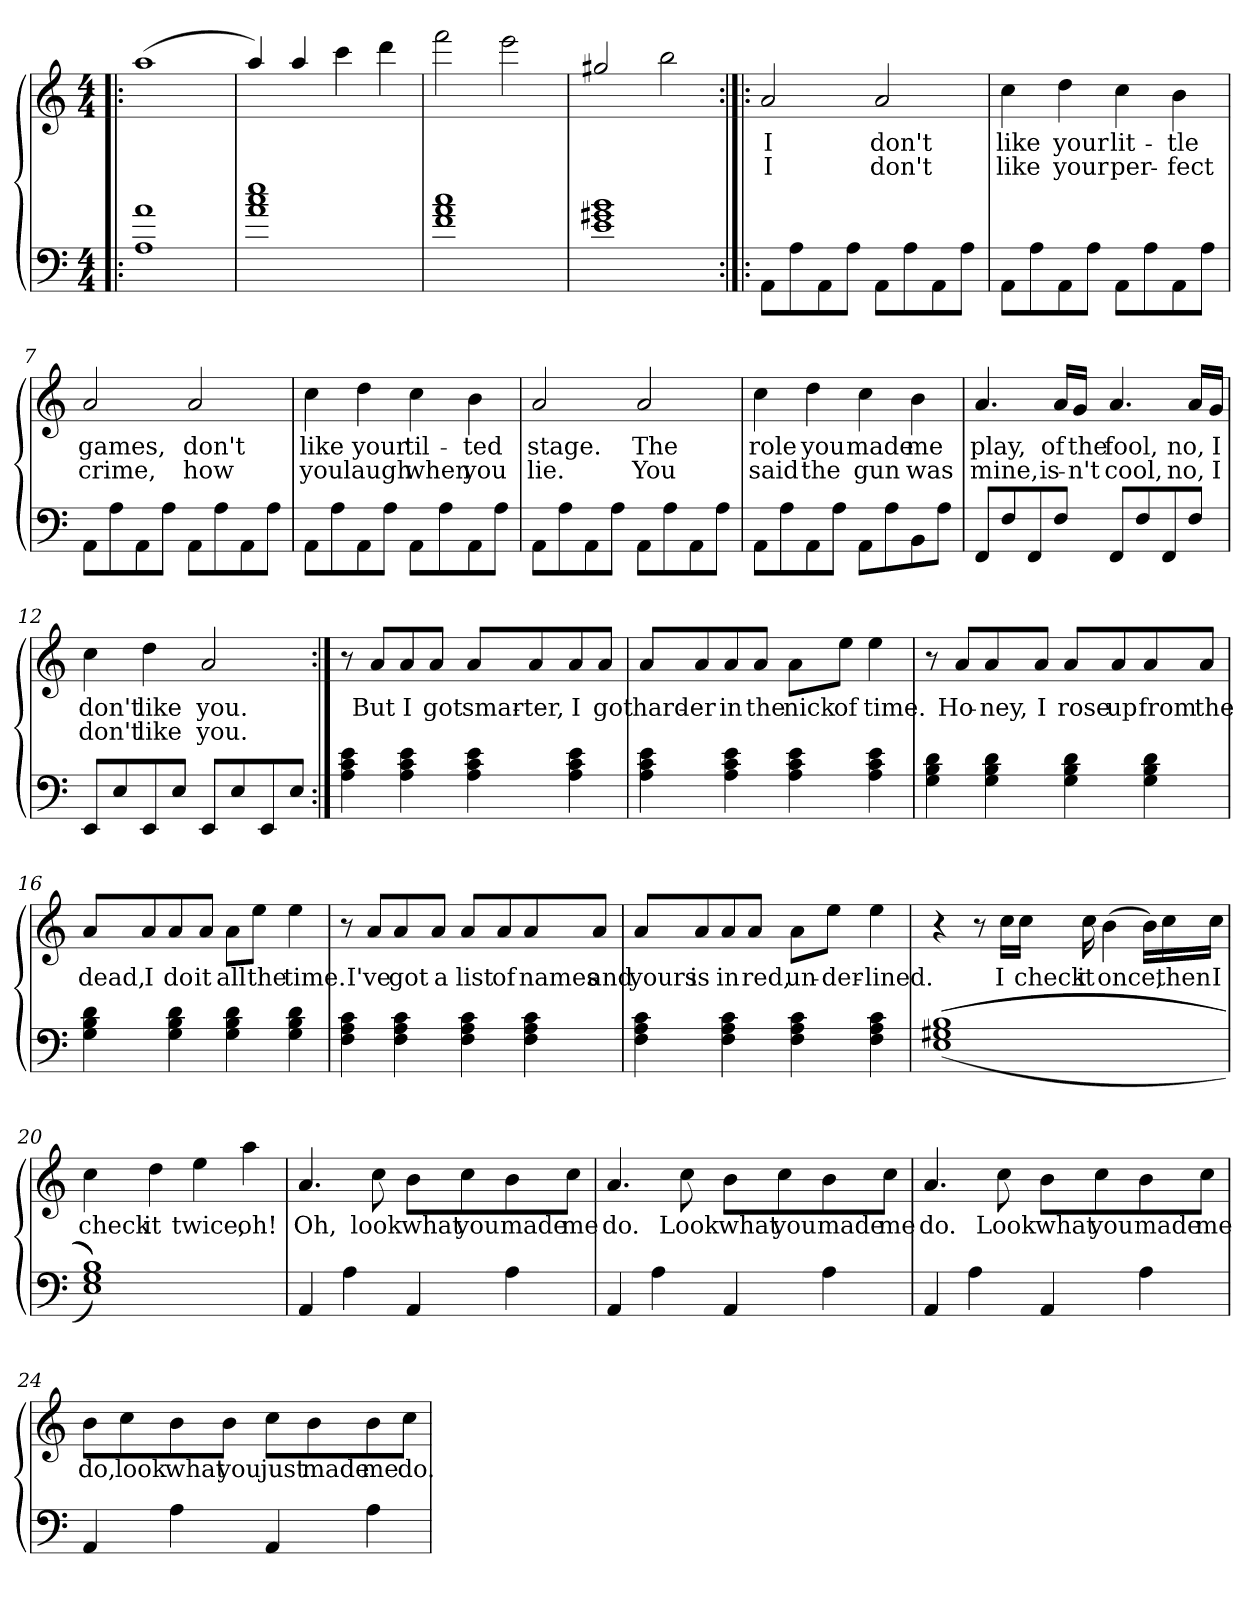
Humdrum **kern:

**kern	**kern	**text	**text	**dynam
*part1	*part1	*part1	*part1	*part1
*staff2	*staff1	*staff1	*staff1	*staff1/2
*clefF4	*clefG2	*	*	*
*k[]	*k[]	*	*	*
*M4/4	*M4/4	*	*	*
=1!|:	=1!|:	=1!|:	=1!|:	=1!|:
!	!	!	!	!LO:DY:a
1A 1a	(1aa	.	.	M.M. = 128
=2	=2	=2	=2	=2
1a 1cc 1ee	4aa/)	.	.	.
.	4aa/	.	.	.
.	4ccc\	.	.	.
.	4ddd\	.	.	.
=3	=3	=3	=3	=3
1f 1a 1cc	2fff\	.	.	.
.	2eee\	.	.	.
=4	=4	=4	=4	=4
1e 1g#X 1b	2gg#X/	.	.	.
.	2bb\	.	.	.
=5:|!|:	=5:|!|:	=5:|!|:	=5:|!|:	=5:|!|:
8AA\L	2a/	I	I	.
8A\	.	.	.	.
8AA\	.	.	.	.
8A\J	.	.	.	.
8AA\L	2a/	don't	don't	.
8A\	.	.	.	.
8AA\	.	.	.	.
8A\J	.	.	.	.
=6	=6	=6	=6	=6
8AA\L	4cc\	like	like	.
8A\	.	.	.	.
8AA\	4dd\	your	your	.
8A\J	.	.	.	.
8AA\L	4cc\	lit-	per-	.
8A\	.	.	.	.
8AA\	4b\	-tle	-fect	.
8A\J	.	.	.	.
=7	=7	=7	=7	=7
8AA\L	2a/	games,	crime,	.
8A\	.	.	.	.
8AA\	.	.	.	.
8A\J	.	.	.	.
8AA\L	2a/	don't	how	.
8A\	.	.	.	.
8AA\	.	.	.	.
8A\J	.	.	.	.
!!LO:LB:g=z
=8	=8	=8	=8	=8
8AA\L	4cc\	like	you	.
8A\	.	.	.	.
8AA\	4dd\	your	laugh	.
8A\J	.	.	.	.
8AA\L	4cc\	til-	when	.
8A\	.	.	.	.
8AA\	4b\	-ted	you	.
8A\J	.	.	.	.
=9	=9	=9	=9	=9
8AA\L	2a/	stage.	lie.	.
8A\	.	.	.	.
8AA\	.	.	.	.
8A\J	.	.	.	.
8AA\L	2a/	The	You	.
8A\	.	.	.	.
8AA\	.	.	.	.
8A\J	.	.	.	.
=10	=10	=10	=10	=10
8AA\L	4cc\	role	said	.
8A\	.	.	.	.
8AA\	4dd\	you	the	.
8A\J	.	.	.	.
8AA\L	4cc\	made	gun	.
8A\	.	.	.	.
8BB\	4b\	me	was	.
8A\J	.	.	.	.
=11	=11	=11	=11	=11
8FF/L	4.a/	play,	mine,	.
8F/	.	.	.	.
8FF/	.	.	.	.
8F/J	16a/LL	of	is-	.
.	16g/JJ	the	-n't	.
8FF/L	4.a/	fool,	cool,	.
8F/	.	.	.	.
8FF/	.	.	.	.
8F/J	16a/LL	no,	no,	.
.	16g/JJ	I	I	.
!!LO:LB:g=z
=12	=12	=12	=12	=12
8EE/L	4cc\	don't	don't	.
8E/	.	.	.	.
8EE/	4dd\	like	like	.
8E/J	.	.	.	.
8EE/L	2a/	you.	you.	.
8E/	.	.	.	.
8EE/	.	.	.	.
8E/J	.	.	.	.
=13:|!	=13:|!	=13:|!	=13:|!	=13:|!
4A\ 4c\ 4e\	8r	.	.	.
.	8a/L	But	.	.
4A\ 4c\ 4e\	8a/	I	.	.
.	8a/J	got	.	.
4A\ 4c\ 4e\	8a/L	smar-	.	.
.	8a/	-ter,	.	.
4A\ 4c\ 4e\	8a/	I	.	.
.	8a/J	got	.	.
=14	=14	=14	=14	=14
4A\ 4c\ 4e\	8a/L	hard-	.	.
.	8a/	-er	.	.
4A\ 4c\ 4e\	8a/	in	.	.
.	8a/J	the	.	.
4A\ 4c\ 4e\	8a\L	nick	.	.
.	8ee\J	of	.	.
4A\ 4c\ 4e\	4ee\	time.	.	.
!!LO:LB:g=z
=15	=15	=15	=15	=15
4G\ 4B\ 4d\	8r	.	.	.
.	8a/L	Ho-	.	.
4G\ 4B\ 4d\	8a/	-ney,	.	.
.	8a/J	I	.	.
4G\ 4B\ 4d\	8a/L	rose	.	.
.	8a/	up	.	.
4G\ 4B\ 4d\	8a/	from	.	.
.	8a/J	the	.	.
=16	=16	=16	=16	=16
4G\ 4B\ 4d\	8a/L	dead,	.	.
.	8a/	I	.	.
4G\ 4B\ 4d\	8a/	do	.	.
.	8a/J	it	.	.
4G\ 4B\ 4d\	8a\L	all	.	.
.	8ee\J	the	.	.
4G\ 4B\ 4d\	4ee\	time.	.	.
=17	=17	=17	=17	=17
4F\ 4A\ 4c\	8r	.	.	.
.	8a/L	I've	.	.
4F\ 4A\ 4c\	8a/	got	.	.
.	8a/J	a	.	.
4F\ 4A\ 4c\	8a/L	list	.	.
.	8a/	of	.	.
4F\ 4A\ 4c\	8a/	names	.	.
.	8a/J	and	.	.
!!LO:LB:g=z
=18	=18	=18	=18	=18
4F\ 4A\ 4c\	8a/L	yours	.	.
.	8a/	is	.	.
4F\ 4A\ 4c\	8a/	in	.	.
.	8a/J	red,	.	.
4F\ 4A\ 4c\	8a\L	un-	.	.
.	8ee\J	-der-	.	.
4F\ 4A\ 4c\	4ee\	-lined.	.	.
=19	=19	=19	=19	=19
(((1E 1G#X 1B	4r	.	.	.
.	8r	.	.	.
.	16cc\LL	I	.	.
.	16cc\JJ	check	.	.
.	16cc\	it	.	.
.	(4b\	once,	.	.
.	16b\LL)	.	.	.
.	16cc\	then	.	.
.	16cc\JJ	I	.	.
=20	=20	=20	=20	=20
1E 1G 1B)))	4cc\	check	.	.
.	4dd\	it	.	.
.	4ee\	twice,	.	.
.	4aa\	oh!	.	.
!!LO:PB:g=z
=21	=21	=21	=21	=21
4AA/	4.a/	Oh,	.	.
4A\	.	.	.	.
.	8cc\	look	.	.
4AA/	8b\L	what	.	.
.	8cc\	you	.	.
4A\	8b\	made	.	.
.	8cc\J	me	.	.
=22	=22	=22	=22	=22
4AA/	4.a/	do.	.	.
4A\	.	.	.	.
.	8cc\	Look	.	.
4AA/	8b\L	what	.	.
.	8cc\	you	.	.
4A\	8b\	made	.	.
.	8cc\J	me	.	.
=23	=23	=23	=23	=23
4AA/	4.a/	do.	.	.
4A\	.	.	.	.
.	8cc\	Look	.	.
4AA/	8b\L	what	.	.
.	8cc\	you	.	.
4A\	8b\	made	.	.
.	8cc\J	me	.	.
!!LO:LB:g=z
=24	=24	=24	=24	=24
4AA/	8b\L	do,	.	.
.	8cc\	look	.	.
4A\	8b\	what	.	.
.	8b\J	you	.	.
4AA/	8cc\L	just	.	.
.	8b\	made	.	.
4A\	8b\	me	.	.
.	8cc\J	do.	.	.
=	=	=	=	=
*-	*-	*-	*-	*-
